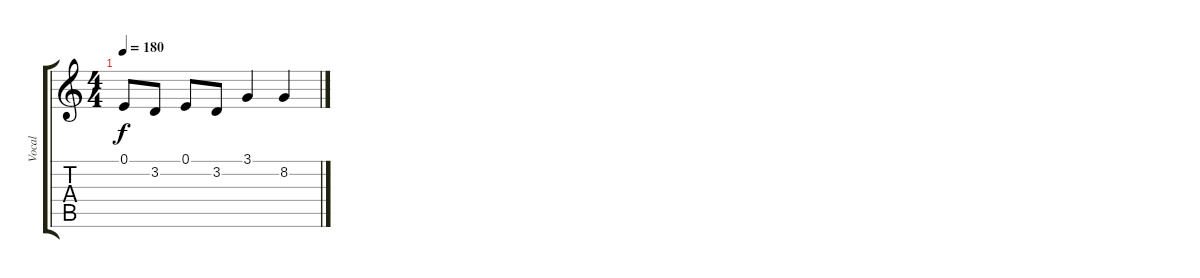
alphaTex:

\track ("Vocal" "Vocal") {instrument violin}
\staff {score tabs}
\tuning (E4 B3 G3 D3 A2 E2) {hide}
\ts (4 4)
\tempo 180
\clef g2
\ks c
0.1.8{dy f} 3.2.8 0.1.8 3.2.8 3.1.4 8.2.4
